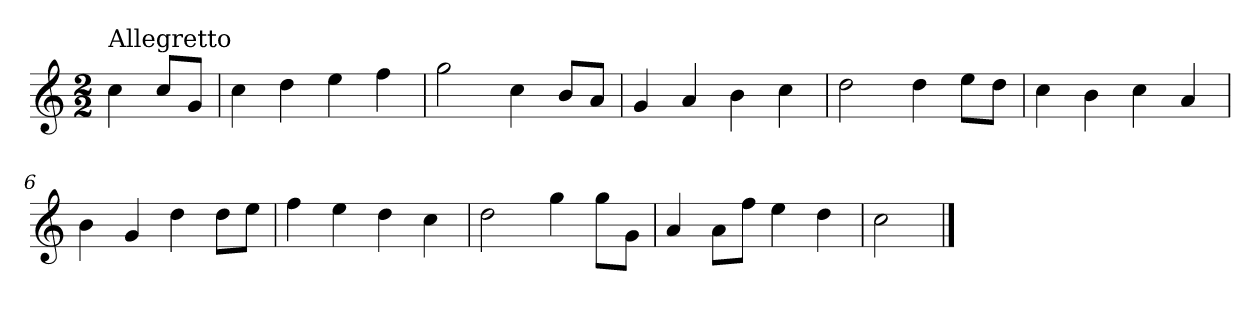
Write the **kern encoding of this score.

**kern
*part1
*staff1
*clefG2
*k[]
*C:
*M2/2
=
!LO:TX:a:t=Allegretto
4cc\
8cc/L
8g/J
=1
4cc\
4dd\
4ee\
4ff\
=2
2gg\
4cc\
8b/L
8a/J
=3
4g/
4a/
4b\
4cc\
=4
2dd\
4dd\
8ee\L
8dd\J
=5
4cc\
4b\
4cc\
4a/
!!LO:LB:g=z
=6
4b\
4g/
4dd\
8dd\L
8ee\J
=7
4ff\
4ee\
4dd\
4cc\
=8
2dd\
4gg\
8gg\L
8g\J
=9
4a/
8a\L
8ff\J
4ee\
4dd\
=10
2cc\
==
*-
